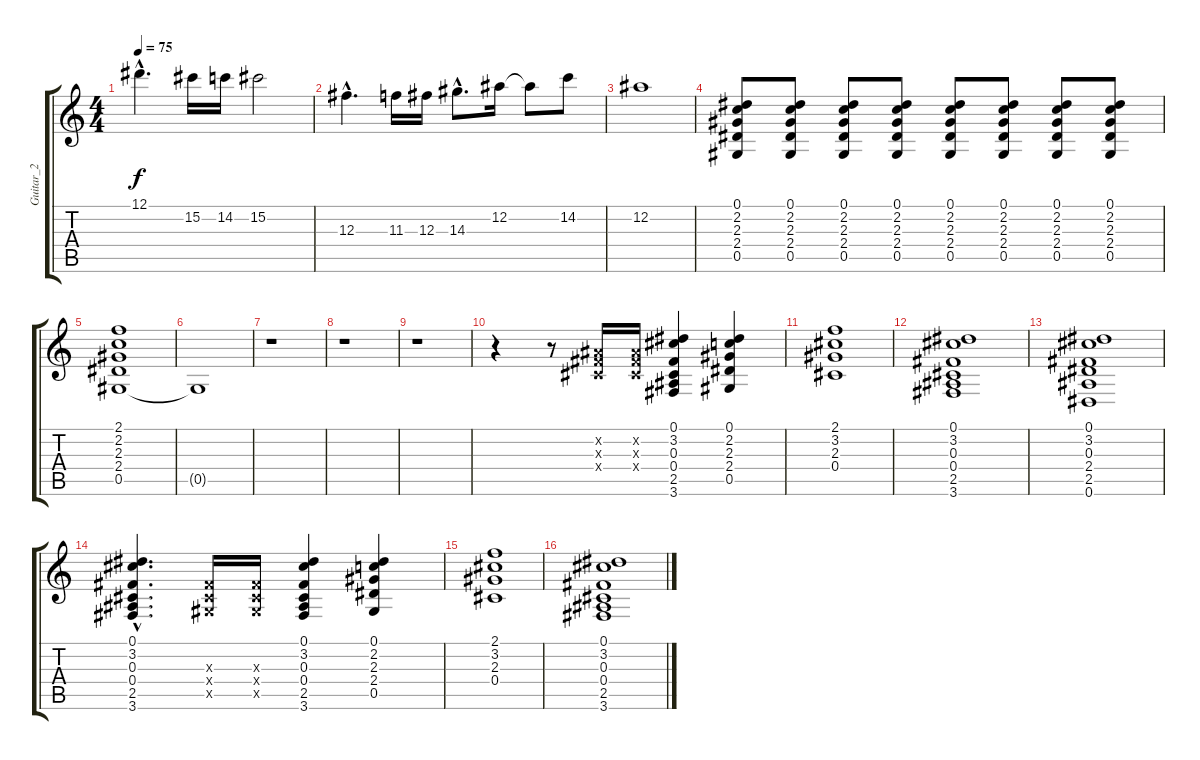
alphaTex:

\track ("Guitar_2" "Guitar_2") {instrument distortionguitar}
\staff {score tabs}
\tuning (Eb4 Bb3 Gb3 Db3 Ab2 Eb2) {hide}
\ts (4 4)
\tempo 75
\clef g2
\ks c
12.1{hac}.4{d dy f} 15.2.16 14.2.16 15.2.2 |
12.3{hac}.4{d} 11.3.16 12.3.16 14.3{hac}.8{d} 12.2.16 12.2{t}.8 14.2.8 |
12.2.1 |
(0.1 2.2 2.3 2.4 0.5).8 (0.1 2.2 2.3 2.4 0.5).8 (0.1 2.2 2.3 2.4 0.5).8 (0.1 2.2 2.3 2.4 0.5).8 (0.1 2.2 2.3 2.4 0.5).8 (0.1 2.2 2.3 2.4 0.5).8 (0.1 2.2 2.3 2.4 0.5).8 (0.1 2.2 2.3 2.4 0.5).8 |
(2.1 2.2 2.3 2.4 0.5).1 |
0.5{t}.1 |
r.1 |
r.1 |
r.1 |
r.4 r.8 (0.2{x} 0.3{x} 0.4{x}).16 (0.2{x} 0.3{x} 0.4{x}).16 (0.1 3.2 0.3 0.4 2.5 3.6).4 (0.1 2.2 2.3 2.4 0.5).4 |
(2.1 3.2 2.3 0.4).1 |
(0.1 3.2 0.3 0.4 2.5 3.6).1 |
(0.1 3.2 0.3 2.4 2.5 0.6).1 |
(0.1{hac} 3.2{hac} 0.3{hac} 0.4{hac} 2.5{hac} 3.6{hac}).4{d} (0.3{x} 0.4{x} 0.5{x}).16 (0.3{x} 0.4{x} 0.5{x}).16 (0.1 3.2 0.3 0.4 2.5 3.6).4 (0.1 2.2 2.3 2.4 0.5).4 |
(2.1 3.2 2.3 0.4).1 |
(0.1 3.2 0.3 0.4 2.5 3.6).1
